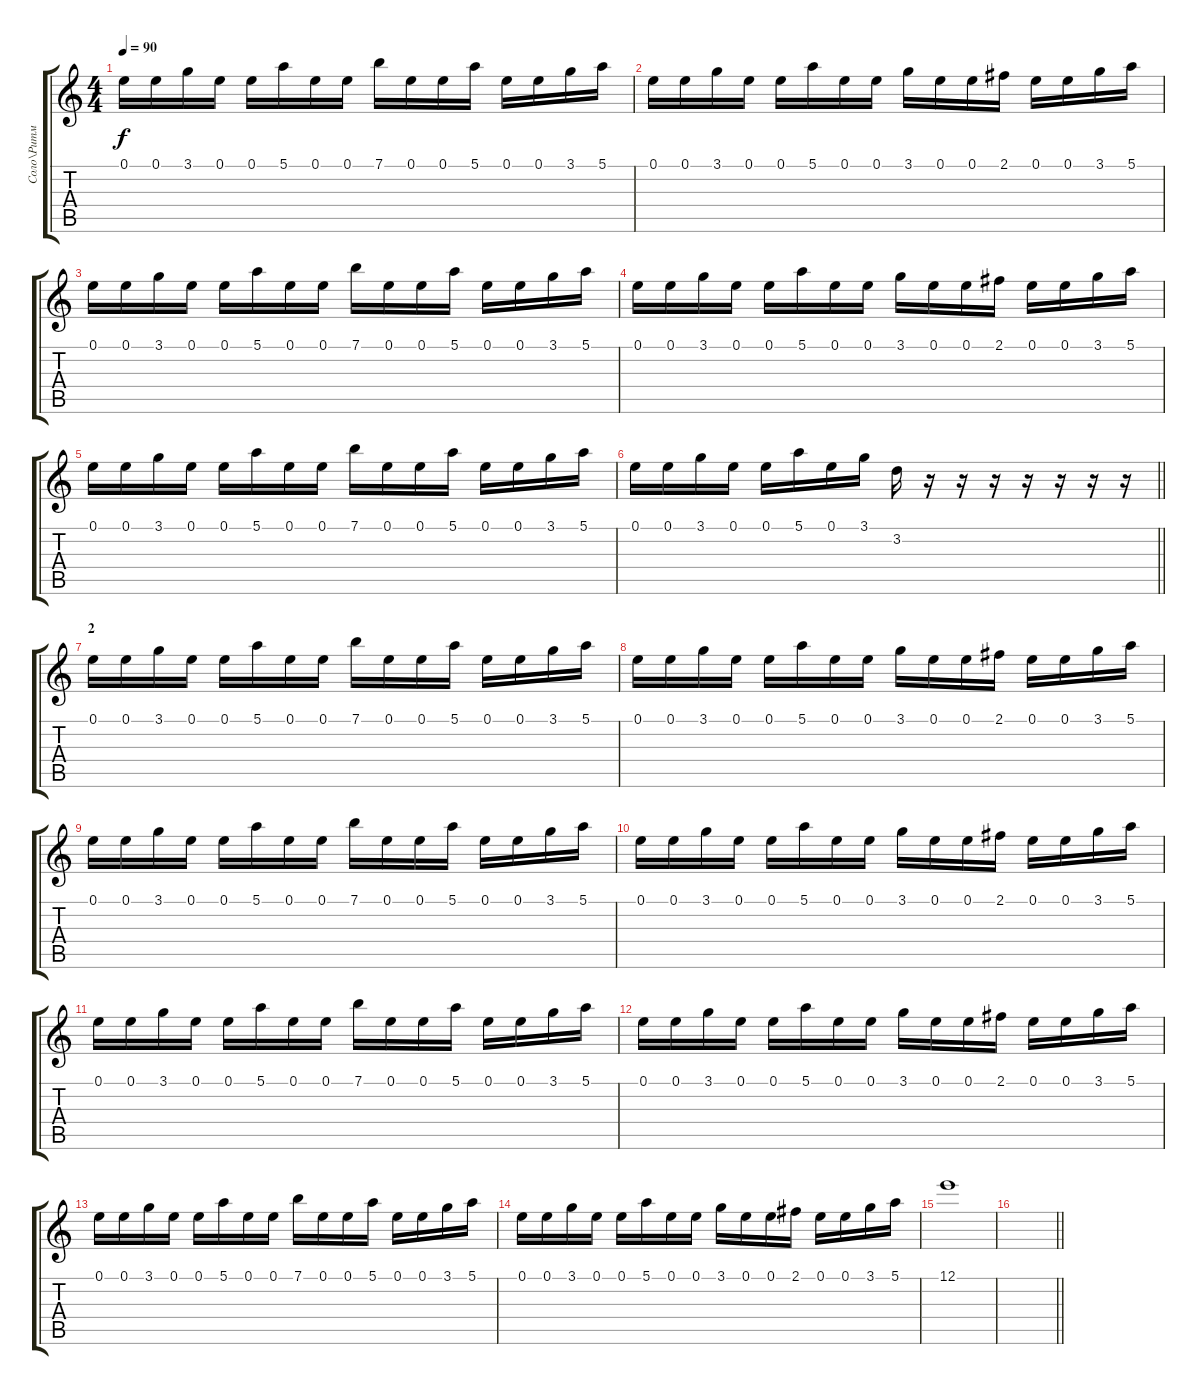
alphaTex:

\track ("Соло\\Ритм" "Соло\\Ритм") {instrument distortionguitar}
\staff {score tabs}
\tuning (E4 B3 G3 D3 A2 E2) {hide}
\ts (4 4)
\tempo 90
\clef g2
\ks c
0.1.16{dy f} 0.1.16 3.1.16 0.1.16 0.1.16 5.1.16 0.1.16 0.1.16 7.1.16 0.1.16 0.1.16 5.1.16 0.1.16 0.1.16 3.1.16 5.1.16 |
0.1.16 0.1.16 3.1.16 0.1.16 0.1.16 5.1.16 0.1.16 0.1.16 3.1.16 0.1.16 0.1.16 2.1.16 0.1.16 0.1.16 3.1.16 5.1.16 |
0.1.16 0.1.16 3.1.16 0.1.16 0.1.16 5.1.16 0.1.16 0.1.16 7.1.16 0.1.16 0.1.16 5.1.16 0.1.16 0.1.16 3.1.16 5.1.16 |
0.1.16 0.1.16 3.1.16 0.1.16 0.1.16 5.1.16 0.1.16 0.1.16 3.1.16 0.1.16 0.1.16 2.1.16 0.1.16 0.1.16 3.1.16 5.1.16 |
0.1.16 0.1.16 3.1.16 0.1.16 0.1.16 5.1.16 0.1.16 0.1.16 7.1.16 0.1.16 0.1.16 5.1.16 0.1.16 0.1.16 3.1.16 5.1.16 |
\barLineRight lightlight
0.1.16 0.1.16 3.1.16 0.1.16 0.1.16 5.1.16 0.1.16 3.1.16 3.2.16 r.16 r.16 r.16 r.16 r.16 r.16 r.16 |
\section ("" "2")
0.1.16{instrument distortionguitar} 0.1.16 3.1.16 0.1.16 0.1.16 5.1.16 0.1.16 0.1.16 7.1.16 0.1.16 0.1.16 5.1.16 0.1.16 0.1.16 3.1.16 5.1.16 |
0.1.16 0.1.16 3.1.16 0.1.16 0.1.16 5.1.16 0.1.16 0.1.16 3.1.16 0.1.16 0.1.16 2.1.16 0.1.16 0.1.16 3.1.16 5.1.16 |
0.1.16 0.1.16 3.1.16 0.1.16 0.1.16 5.1.16 0.1.16 0.1.16 7.1.16 0.1.16 0.1.16 5.1.16 0.1.16 0.1.16 3.1.16 5.1.16 |
0.1.16 0.1.16 3.1.16 0.1.16 0.1.16 5.1.16 0.1.16 0.1.16 3.1.16 0.1.16 0.1.16 2.1.16 0.1.16 0.1.16 3.1.16 5.1.16 |
0.1.16 0.1.16 3.1.16 0.1.16 0.1.16 5.1.16 0.1.16 0.1.16 7.1.16 0.1.16 0.1.16 5.1.16 0.1.16 0.1.16 3.1.16 5.1.16 |
0.1.16 0.1.16 3.1.16 0.1.16 0.1.16 5.1.16 0.1.16 0.1.16 3.1.16 0.1.16 0.1.16 2.1.16 0.1.16 0.1.16 3.1.16 5.1.16 |
0.1.16 0.1.16 3.1.16 0.1.16 0.1.16 5.1.16 0.1.16 0.1.16 7.1.16 0.1.16 0.1.16 5.1.16 0.1.16 0.1.16 3.1.16 5.1.16 |
0.1.16 0.1.16 3.1.16 0.1.16 0.1.16 5.1.16 0.1.16 0.1.16 3.1.16 0.1.16 0.1.16 2.1.16 0.1.16 0.1.16 3.1.16 5.1.16 |
12.1.1 |
\barLineRight lightlight
